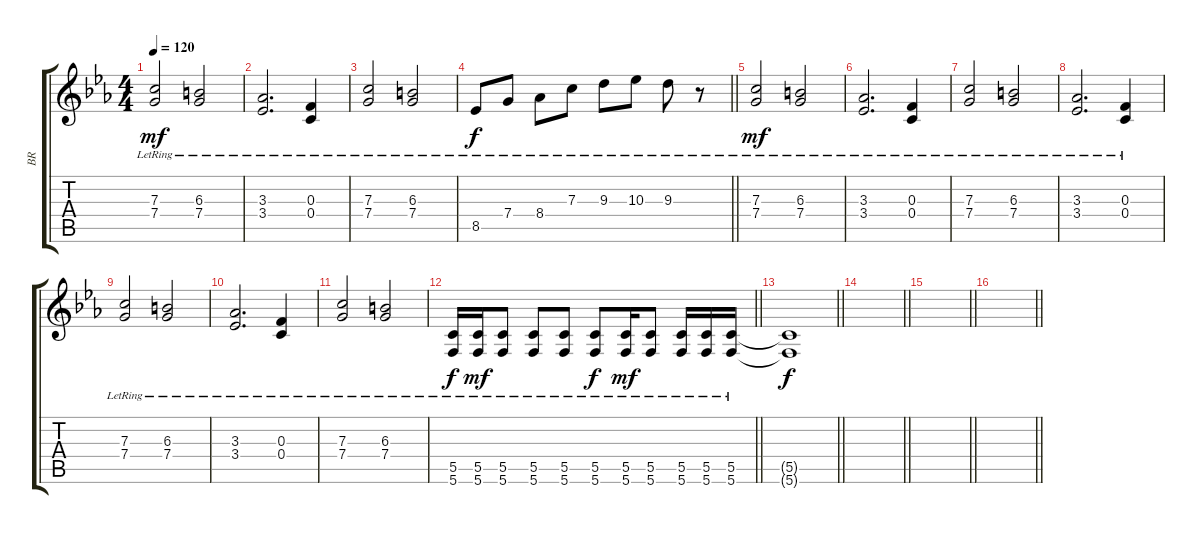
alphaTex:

\track ("BR" "BR") {instrument acousticguitarsteel}
\staff {score tabs}
\tuning (D4 A3 F3 C3 G2 C2) {hide}
\ts (4 4)
\tempo 120
\clef g2
\ks cminor
(7.3{lr} 7.4{lr}).2{dy mf} (6.3{lr} 7.4{lr}).2 |
(3.3{lr} 3.4{lr}).2{d} (0.3{lr} 0.4{lr}).4 |
(7.3{lr} 7.4{lr}).2 (6.3{lr} 7.4{lr}).2 |
\barLineRight lightlight
8.5{lr}.8{dy f} 7.4{lr}.8 8.4{lr}.8 7.3{lr}.8 9.3{lr}.8 10.3{lr}.8 9.3{lr}.8 r.8 |
\section ("" "")
(7.3{lr} 7.4{lr}).2{dy mf} (6.3{lr} 7.4{lr}).2 |
(3.3{lr} 3.4{lr}).2{d} (0.3{lr} 0.4{lr}).4 |
(7.3{lr} 7.4{lr}).2 (6.3{lr} 7.4{lr}).2 |
(3.3{lr} 3.4{lr}).2{d} (0.3{lr} 0.4{lr}).4 |
(7.3{lr} 7.4{lr}).2 (6.3{lr} 7.4{lr}).2 |
(3.3{lr} 3.4{lr}).2{d} (0.3{lr} 0.4{lr}).4 |
(7.3{lr} 7.4{lr}).2 (6.3{lr} 7.4{lr}).2 |
\barLineRight lightlight
(5.5{lr} 5.6{lr}).16{dy f} (5.5{lr} 5.6{lr}).16{dy mf} (5.5{lr} 5.6{lr}).8 (5.5{lr} 5.6{lr}).8 (5.5{lr} 5.6{lr}).8 (5.5{lr} 5.6{lr}).8{dy f} (5.5{lr} 5.6{lr}).16{dy mf} (5.5{lr} 5.6{lr}).8 (5.5{lr} 5.6{lr}).16 (5.5{lr} 5.6{lr}).16 (5.5{lr} 5.6{lr}).16 |
\section ("" "")
\barLineRight lightlight
(5.5{t} 5.6{t}).1{dy f} |
\barLineRight lightlight
|
\barLineRight lightlight
|
\barLineRight lightlight
